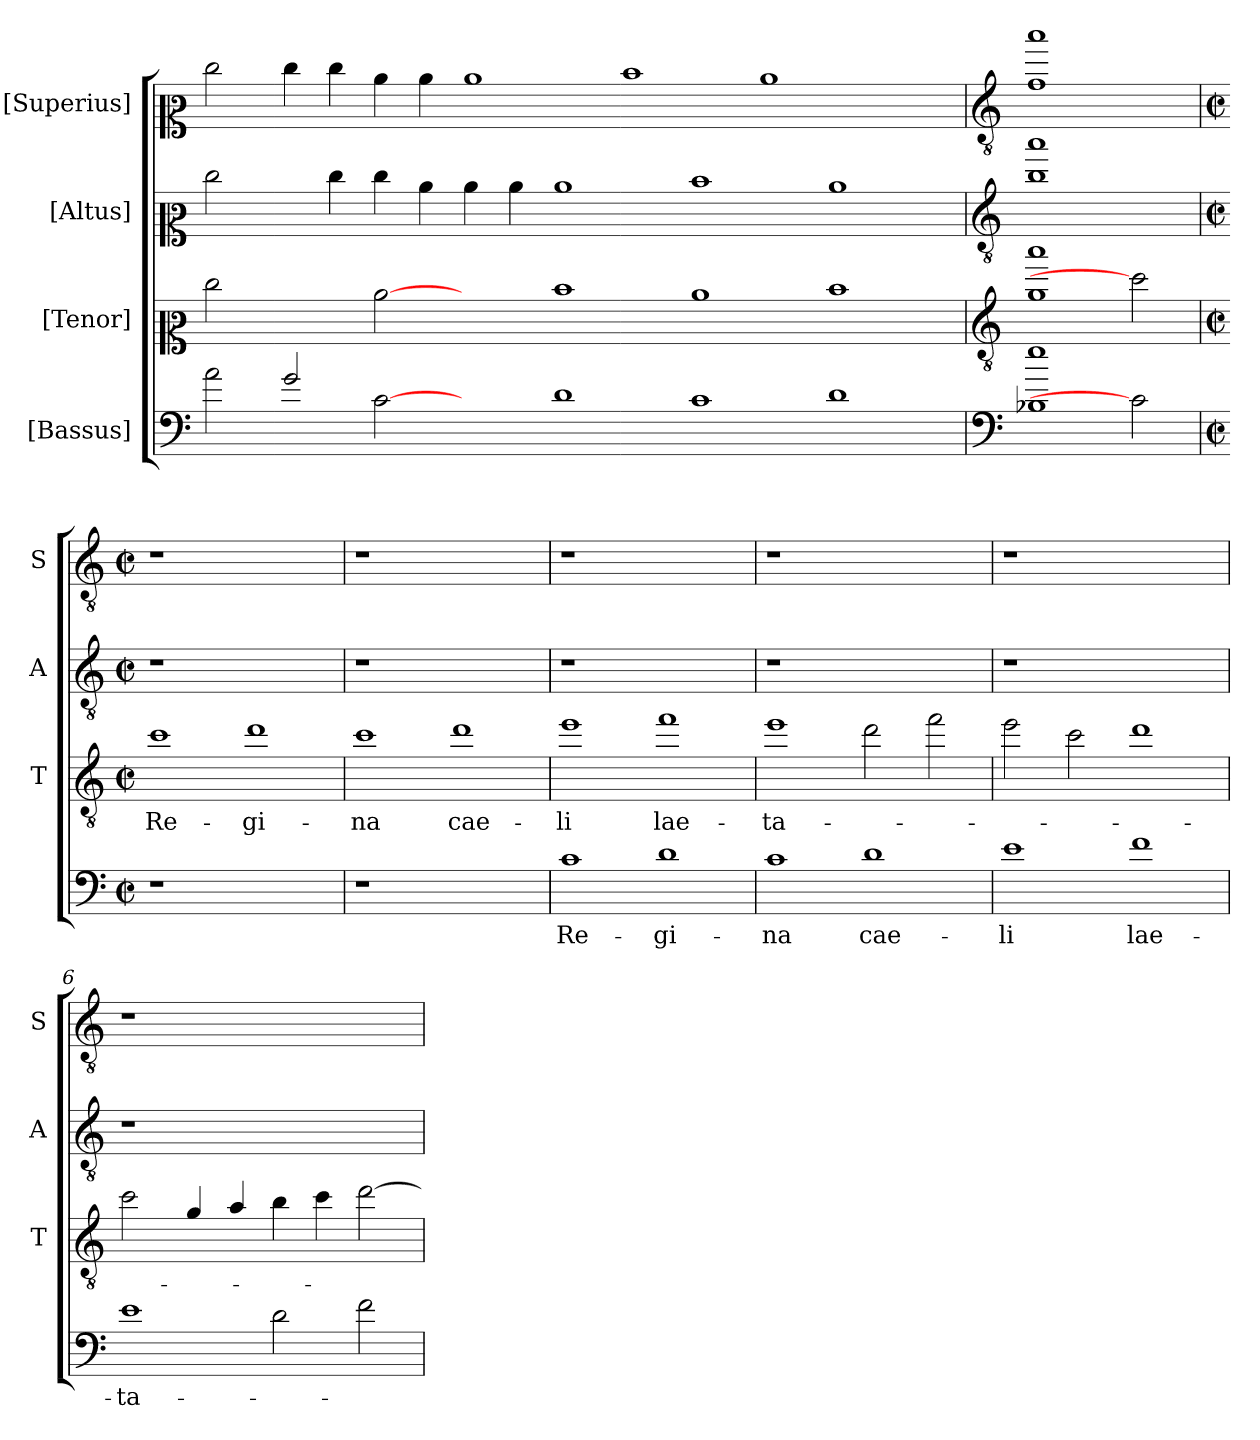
**kern	**text	**kern	**text	**kern	**kern
*part4	*part4	*part3	*part3	*part2	*part1
*staff4	*staff4	*staff3	*staff3	*staff2	*staff1
*I"[Bassus]	*	*I"[Tenor]	*	*I"[Altus]	*I"[Superius]
*	*	*I'T	*	*I'A	*I'S
*	*	*clefC2	*	*clefC2	*clefC2
*ITrd7c12	*	*ITrd7c12	*	*ITrd7c12	*ITrd7c12
*k[]	*	*k[]	*	*k[]	*k[]
*C:	*	*C:	*	*C:	*C:
=	=	=	=	=	=
2A	.	2e	.	2e	2e
=1X-	=1X-	=1X-	=1X-	=1X-	=1X-
2G/	.	2ryy	.	4ryy	4e
.	.	.	.	4e	4e
[2C	.	[2c	.	4e	4c
.	.	.	.	4c	4c
2ryy	.	2ryy	.	4c	1c
.	.	.	.	4c	.
1D	.	1d	.	1c	.
.	.	.	.	.	1d
1C	.	1c	.	1d	.
.	.	.	.	.	1c
1D	.	1d	.	1c	.
.	.	.	.	.	2ryy
=2X	=2X	=2X	=2X	=2X	=2X
*clefF4	*	*clefGv2	*	*clefGv2	*clefGv2
1BB-X 1e	.	1G 1a	.	1B 1a	1F 1a
2C]	.	2c]	.	2ryy	2ryy
!!LO:LB:g=z
=1	=1	=1	=1	=1	=1
*M2/2	*	*M2/2	*	*M2/2	*M2/2
*met(c|)	*	*met(c|)	*	*met(c|)	*met(c|)
!	!	!	!LO:LY:b	!	!
1r	.	1c	Re-	1r	1r
!	!	!	!LO:LY:b	!	!
1ryy	.	1d	-gi-	1ryy	1ryy
=2	=2	=2	=2	=2	=2
!	!	!	!LO:LY:b	!	!
1r	.	1c	-na	1r	1r
!	!	!	!LO:LY:b	!	!
1ryy	.	1d	cae-	1ryy	1ryy
=3	=3	=3	=3	=3	=3
!	!LO:LY:b	!	!LO:LY:b	!	!
1C	Re-	1e	-li	1r	1r
!	!LO:LY:b	!	!LO:LY:b	!	!
1D	-gi-	1f	lae-	1ryy	1ryy
=4	=4	=4	=4	=4	=4
!	!LO:LY:b	!	!LO:LY:b	!	!
1C	-na	1e	-ta-	1r	1r
!	!LO:LY:b	!	!	!	!
1D	cae-	2d\	.	1ryy	1ryy
.	.	2f\	.	.	.
=5	=5	=5	=5	=5	=5
!	!LO:LY:b	!	!	!	!
1E	-li	2e\	.	1r	1r
.	.	2c\	.	.	.
!	!LO:LY:b	!	!	!	!
1F	lae-	1d	.	1ryy	1ryy
!!LO:LB:g=z
=6	=6	=6	=6	=6	=6
!	!LO:LY:b	!	!	!	!
1E	-ta-	2c\	.	1r	1r
.	.	4G/	.	.	.
.	.	4A/	.	.	.
2D\	.	4B\	.	1ryy	1ryy
.	.	4c\	.	.	.
2F\	.	[2d\	.	.	.
=	=	=	=	=	=
*-	*-	*-	*-	*-	*-
